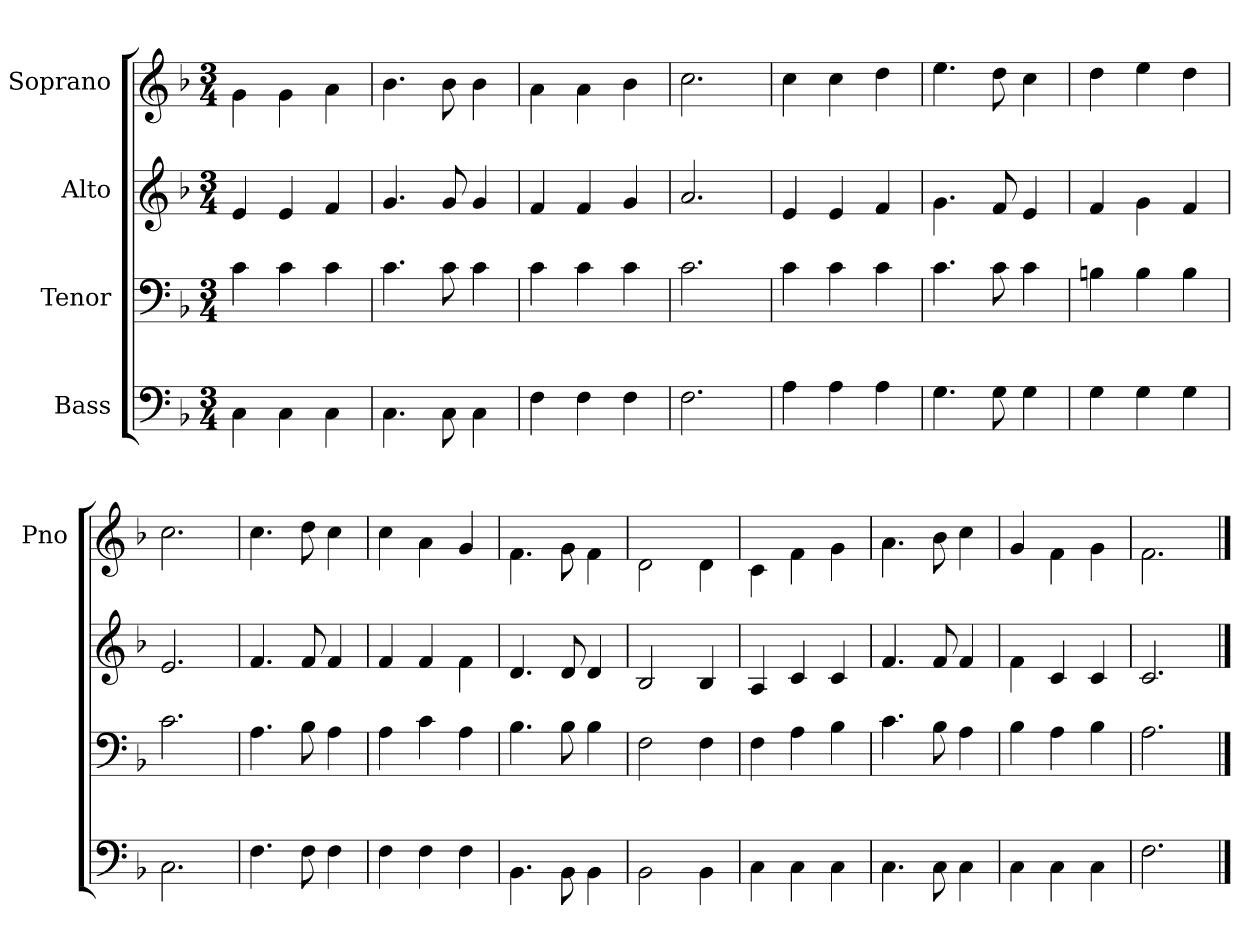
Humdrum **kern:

**kern	**kern	**kern	**kern
*part4	*part3	*part2	*part1
*staff4	*staff3	*staff2	*staff1
*I"Bass	*I"Tenor	*I"Alto	*I"Soprano
*	*	*	*I'Pno
*clefF4	*clefF4	*clefG2	*clefG2
*k[b-]	*k[b-]	*k[b-]	*k[b-]
*F:	*F:	*F:	*F:
*M3/4	*M3/4	*M3/4	*M3/4
=	=	=	=
4C\	4c\	4e/	4g\
4C\	4c\	4e/	4g\
4C\	4c\	4f/	4a\
=	=	=	=
4.C\	4.c\	4.g/	4.b-\
8C\	8c\	8g/	8b-\
4C\	4c\	4g/	4b-\
=	=	=	=
4F\	4c\	4f/	4a\
4F\	4c\	4f/	4a\
4F\	4c\	4g/	4b-\
=	=	=	=
2.F\	2.c\	2.a/	2.cc\
=	=	=	=
4A\	4c\	4e/	4cc\
4A\	4c\	4e/	4cc\
4A\	4c\	4f/	4dd\
=	=	=	=
4.G\	4.c\	4.g\	4.ee\
8G\	8c\	8f/	8dd\
4G\	4c\	4e/	4cc\
=	=	=	=
4G\	4Bn\	4f/	4dd\
4G\	4B\	4g\	4ee\
4G\	4B\	4f/	4dd\
=	=	=	=
2.C\	2.c\	2.e/	2.cc\
=	=	=	=
4.F\	4.A\	4.f/	4.cc\
8F\	8B-\	8f/	8dd\
4F\	4A\	4f/	4cc\
=	=	=	=
4F\	4A\	4f/	4cc\
4F\	4c\	4f/	4a\
4F\	4A\	4f\	4g/
=	=	=	=
4.BB-\	4.B-\	4.d/	4.f\
8BB-\	8B-\	8d/	8g\
4BB-\	4B-\	4d/	4f\
=	=	=	=
2BB-\	2F\	2B-/	2d\
4BB-\	4F\	4B-/	4d\
=	=	=	=
4C\	4F\	4A/	4c\
4C\	4A\	4c/	4f\
4C\	4B-\	4c/	4g\
=	=	=	=
4.C\	4.c\	4.f/	4.a\
8C\	8B-\	8f/	8b-\
4C\	4A\	4f/	4cc\
=	=	=	=
4C\	4B-\	4f\	4g/
4C\	4A\	4c/	4f\
4C\	4B-\	4c/	4g\
=	=	=	=
2.F\	2.A\	2.c/	2.f\
==	==	==	==
*-	*-	*-	*-
